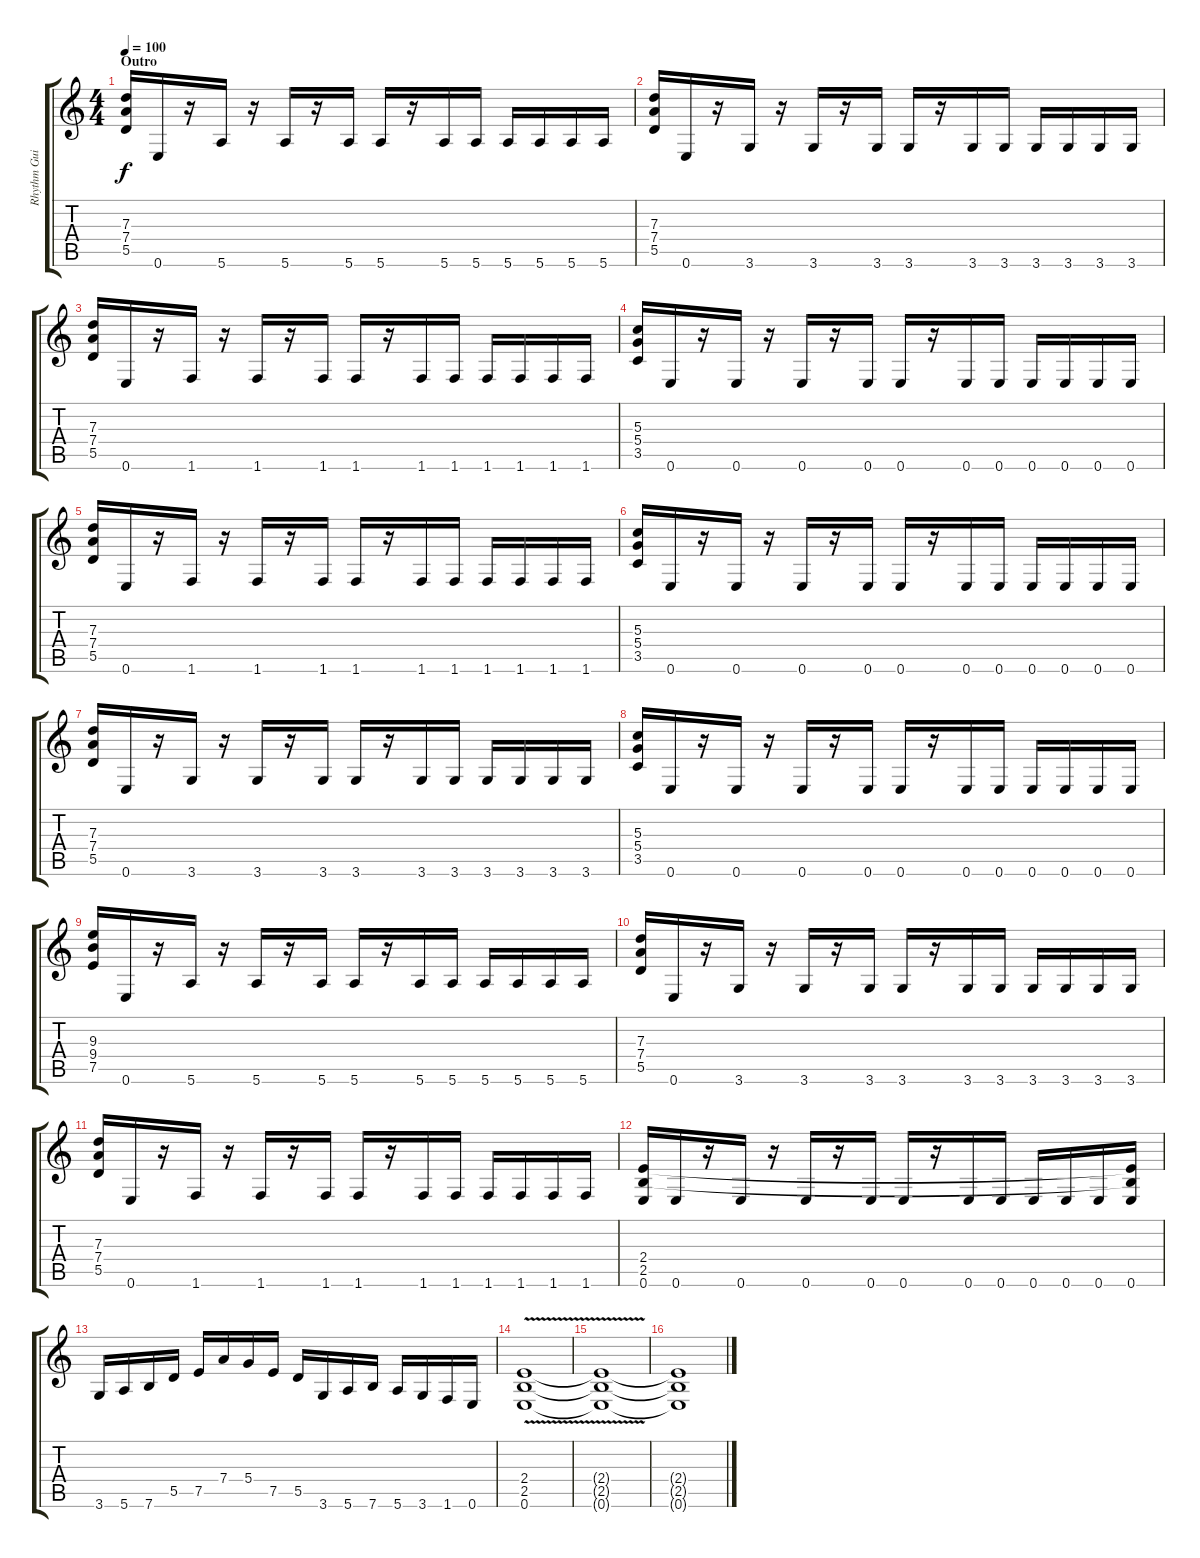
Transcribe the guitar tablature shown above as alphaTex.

\track ("Rhythm Guitar" "Rhythm Gui") {instrument distortionguitar}
\staff {score tabs}
\tuning (E4 B3 G3 D3 A2 E2) {hide}
\ts (4 4)
\section ("" "Outro")
\tempo 100
\clef g2
\ks c
(7.3 7.4 5.5).16{dy f} 0.6.16 r.16 5.6.16 r.16 5.6.16 r.16 5.6.16 5.6.16 r.16 5.6.16 5.6.16 5.6.16 5.6.16 5.6.16 5.6.16 |
(7.3 7.4 5.5).16 0.6.16 r.16 3.6.16 r.16 3.6.16 r.16 3.6.16 3.6.16 r.16 3.6.16 3.6.16 3.6.16 3.6.16 3.6.16 3.6.16 |
(7.3 7.4 5.5).16 0.6.16 r.16 1.6.16 r.16 1.6.16 r.16 1.6.16 1.6.16 r.16 1.6.16 1.6.16 1.6.16 1.6.16 1.6.16 1.6.16 |
(5.3 5.4 3.5).16 0.6.16 r.16 0.6.16 r.16 0.6.16 r.16 0.6.16 0.6.16 r.16 0.6.16 0.6.16 0.6.16 0.6.16 0.6.16 0.6.16 |
(7.3 7.4 5.5).16 0.6.16 r.16 1.6.16 r.16 1.6.16 r.16 1.6.16 1.6.16 r.16 1.6.16 1.6.16 1.6.16 1.6.16 1.6.16 1.6.16 |
(5.3 5.4 3.5).16 0.6.16 r.16 0.6.16 r.16 0.6.16 r.16 0.6.16 0.6.16 r.16 0.6.16 0.6.16 0.6.16 0.6.16 0.6.16 0.6.16 |
(7.3 7.4 5.5).16 0.6.16 r.16 3.6.16 r.16 3.6.16 r.16 3.6.16 3.6.16 r.16 3.6.16 3.6.16 3.6.16 3.6.16 3.6.16 3.6.16 |
(5.3 5.4 3.5).16 0.6.16 r.16 0.6.16 r.16 0.6.16 r.16 0.6.16 0.6.16 r.16 0.6.16 0.6.16 0.6.16 0.6.16 0.6.16 0.6.16 |
(9.3 9.4 7.5).16 0.6.16 r.16 5.6.16 r.16 5.6.16 r.16 5.6.16 5.6.16 r.16 5.6.16 5.6.16 5.6.16 5.6.16 5.6.16 5.6.16 |
(7.3 7.4 5.5).16 0.6.16 r.16 3.6.16 r.16 3.6.16 r.16 3.6.16 3.6.16 r.16 3.6.16 3.6.16 3.6.16 3.6.16 3.6.16 3.6.16 |
(7.3 7.4 5.5).16 0.6.16 r.16 1.6.16 r.16 1.6.16 r.16 1.6.16 1.6.16 r.16 1.6.16 1.6.16 1.6.16 1.6.16 1.6.16 1.6.16 |
(2.4 2.5 0.6).16 0.6.16 r.16 0.6.16 r.16 0.6.16 r.16 0.6.16 0.6.16 r.16 0.6.16 0.6.16 0.6.16 0.6.16 0.6.16 (2.4{t} 2.5{t} 0.6).16 |
3.6.16 5.6.16 7.6.16 5.5.16 7.5.16 7.4.16 5.4.16 7.5.16 5.5.16 3.6.16 5.6.16 7.6.16 5.6.16 3.6.16 1.6.16 0.6.16 |
(2.4{v} 2.5 0.6).1 |
(2.4{t} 2.5{t} 0.6{t}).1 |
(2.4{t} 2.5{t} 0.6{t}).1
